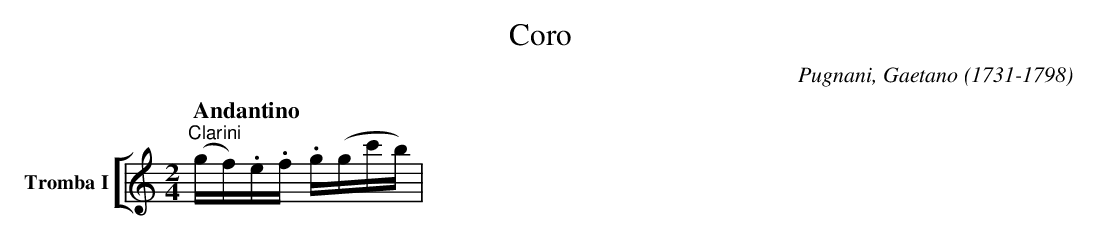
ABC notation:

X:1
T:Coro
C:Pugnani, Gaetano (1731-1798)
M:2/4
L:1/4
K:C
V: 3 clef=treble name="Tromba I" sname="Trb. I"
%%staves [( 3 )]
[Q:"Andantino"] "^Clarini" (g//f//).e//.f// .g//(g//c'//b//) |
